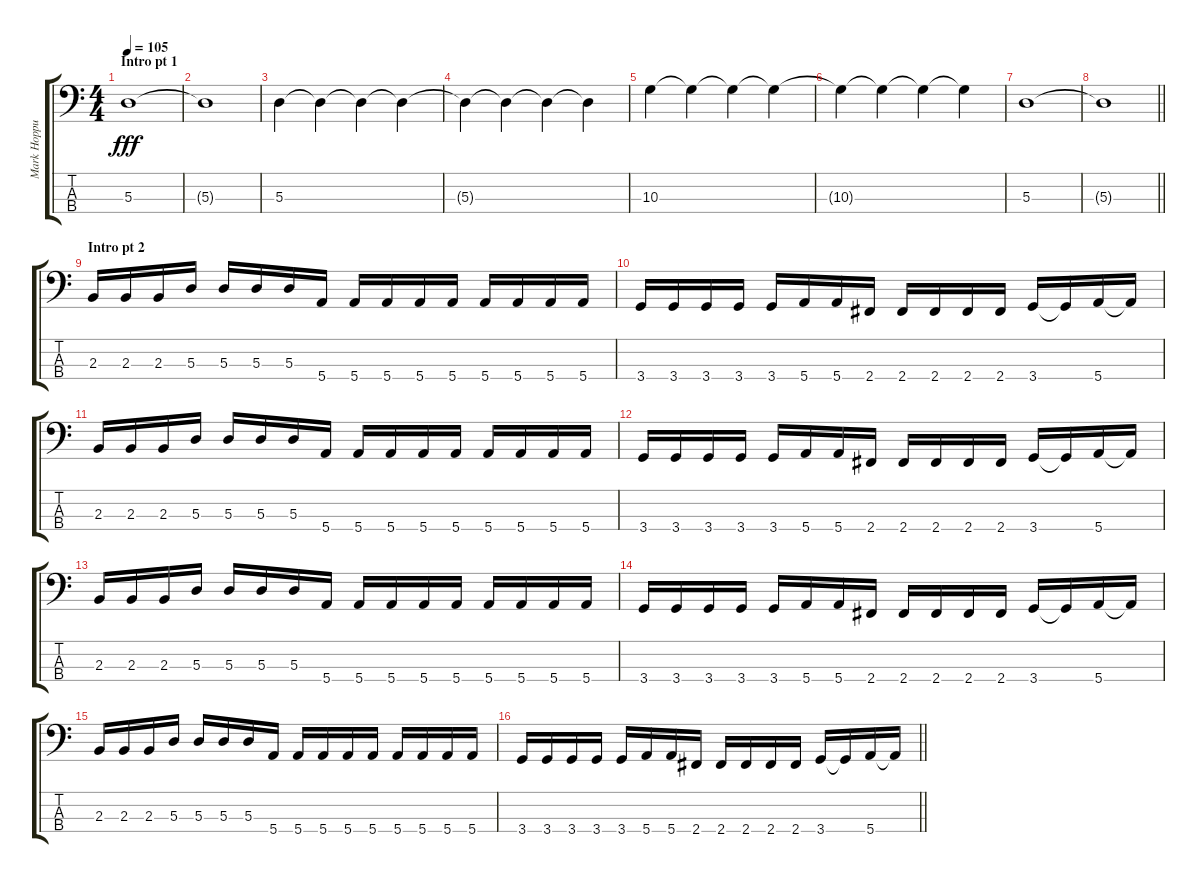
\track ("Mark Hoppus" "Mark Hoppu") {instrument electricbassfinger}
\staff {score tabs}
\tuning (G2 D2 A1 E1) {hide}
\ts (4 4)
\section ("" "Intro pt 1")
\tempo 105
\clef f4
\ks c
5.3.1{dy fff} |
5.3{t}.1 |
5.3.4 5.3{t}.4 5.3{t}.4 5.3{t}.4 |
5.3{t}.4 5.3{t}.4 5.3{t}.4 5.3{t}.4 |
10.3.4 10.3{t}.4 10.3{t}.4 10.3{t}.4 |
10.3{t}.4 10.3{t}.4 10.3{t}.4 10.3{t}.4 |
5.3.1 |
\barLineRight lightlight
5.3{t}.1 |
\section ("" "Intro pt 2")
2.3.16 2.3.16 2.3.16 5.3.16 5.3.16 5.3.16 5.3.16 5.4.16 5.4.16 5.4.16 5.4.16 5.4.16 5.4.16 5.4.16 5.4.16 5.4.16 |
3.4.16 3.4.16 3.4.16 3.4.16 3.4.16 5.4.16 5.4.16 2.4.16 2.4.16 2.4.16 2.4.16 2.4.16 3.4.16 3.4{t}.16 5.4.16 5.4{t}.16 |
2.3.16 2.3.16 2.3.16 5.3.16 5.3.16 5.3.16 5.3.16 5.4.16 5.4.16 5.4.16 5.4.16 5.4.16 5.4.16 5.4.16 5.4.16 5.4.16 |
3.4.16 3.4.16 3.4.16 3.4.16 3.4.16 5.4.16 5.4.16 2.4.16 2.4.16 2.4.16 2.4.16 2.4.16 3.4.16 3.4{t}.16 5.4.16 5.4{t}.16 |
2.3.16 2.3.16 2.3.16 5.3.16 5.3.16 5.3.16 5.3.16 5.4.16 5.4.16 5.4.16 5.4.16 5.4.16 5.4.16 5.4.16 5.4.16 5.4.16 |
3.4.16 3.4.16 3.4.16 3.4.16 3.4.16 5.4.16 5.4.16 2.4.16 2.4.16 2.4.16 2.4.16 2.4.16 3.4.16 3.4{t}.16 5.4.16 5.4{t}.16 |
2.3.16 2.3.16 2.3.16 5.3.16 5.3.16 5.3.16 5.3.16 5.4.16 5.4.16 5.4.16 5.4.16 5.4.16 5.4.16 5.4.16 5.4.16 5.4.16 |
\barLineRight lightlight
3.4.16 3.4.16 3.4.16 3.4.16 3.4.16 5.4.16 5.4.16 2.4.16 2.4.16 2.4.16 2.4.16 2.4.16 3.4.16 3.4{t}.16 5.4.16 5.4{t}.16
